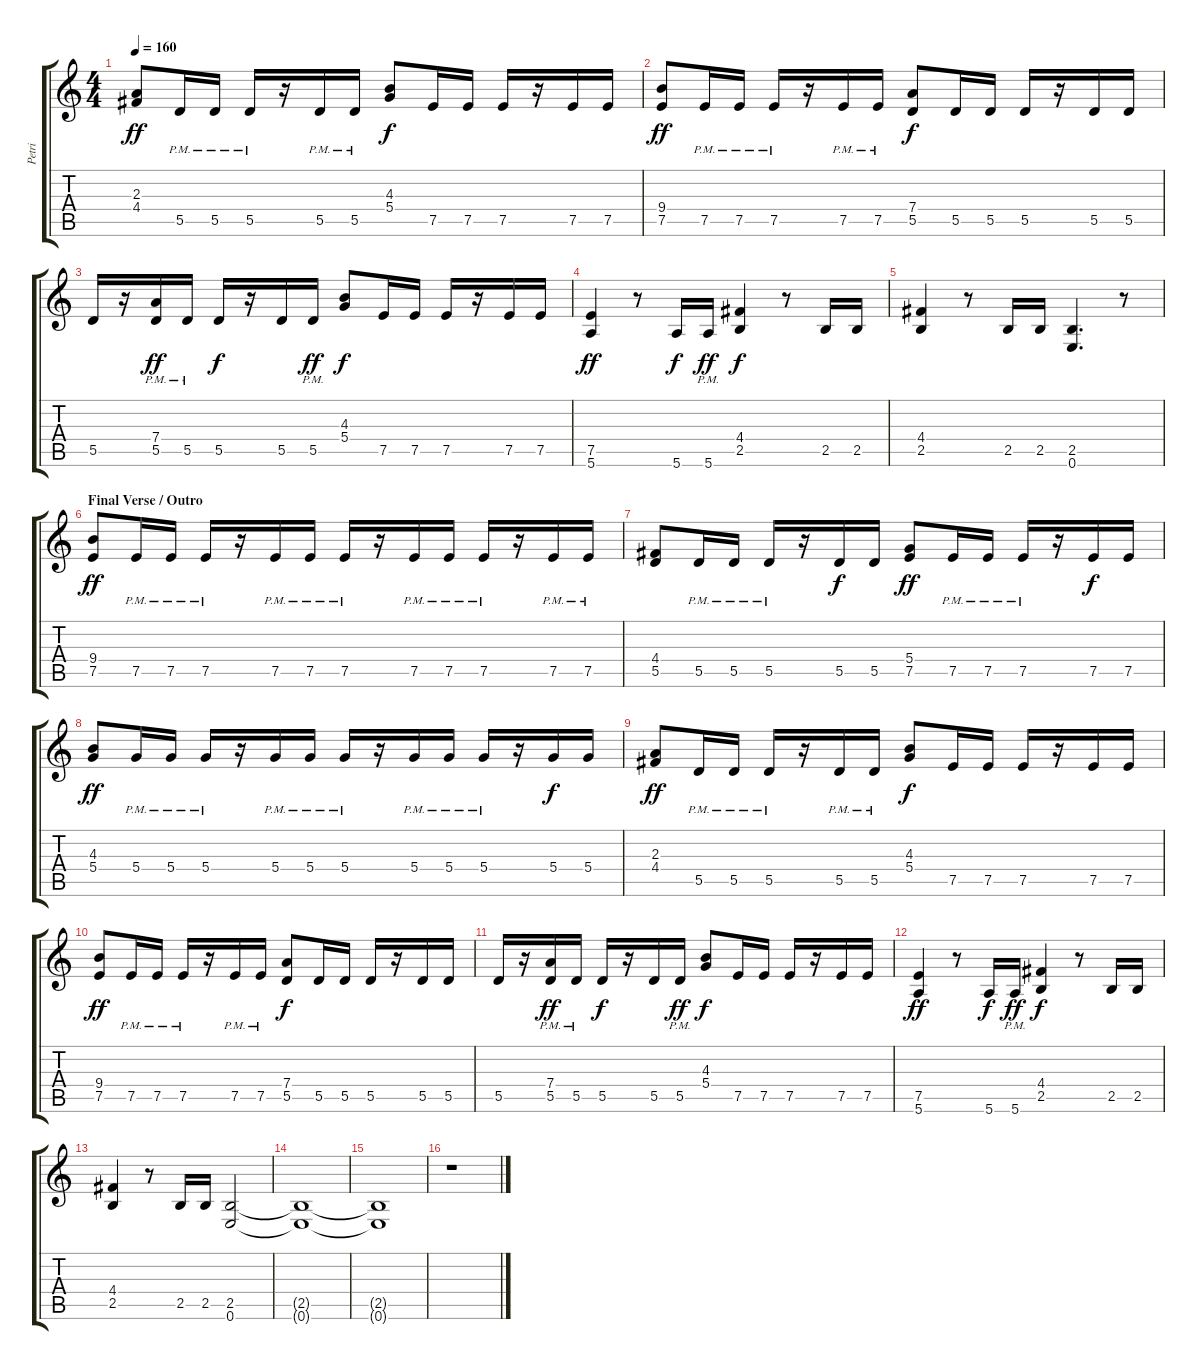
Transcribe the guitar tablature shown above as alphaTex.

\track ("Petri" "Petri") {instrument distortionguitar}
\staff {score tabs}
\tuning (E4 B3 G3 D3 A2 E2) {hide}
\ts (4 4)
\tempo 160
\clef g2
\ks c
(2.3 4.4).8{dy ff} 5.5{pm}.16 5.5{pm}.16 5.5{pm}.16 r.16 5.5{pm}.16 5.5{pm}.16 (4.3 5.4).8{dy f} 7.5.16 7.5.16 7.5.16 r.16 7.5.16 7.5.16 |
(9.4 7.5).8{dy ff} 7.5{pm}.16 7.5{pm}.16 7.5{pm}.16 r.16 7.5{pm}.16 7.5{pm}.16 (7.4 5.5).8{dy f} 5.5.16 5.5.16 5.5.16 r.16 5.5.16 5.5.16 |
5.5.16 r.16 (7.4 5.5{pm}).16{dy ff} 5.5{pm}.16 5.5.16{dy f} r.16 5.5.16 5.5{pm}.16{dy ff} (4.3 5.4).8{dy f} 7.5.16 7.5.16 7.5.16 r.16 7.5.16 7.5.16 |
(7.5 5.6).4{dy ff} r.8 5.6.16{dy f} 5.6{pm}.16{dy ff} (4.4 2.5).4{dy f} r.8 2.5.16 2.5.16 |
(4.4 2.5).4 r.8 2.5.16 2.5.16 (2.5 0.6).4{d} r.8 |
\section ("" "Final Verse / Outro")
(9.4 7.5).8{dy ff} 7.5{pm}.16 7.5{pm}.16 7.5{pm}.16 r.16 7.5{pm}.16 7.5{pm}.16 7.5{pm}.16 r.16 7.5{pm}.16 7.5{pm}.16 7.5{pm}.16 r.16 7.5{pm}.16 7.5{pm}.16 |
(4.4 5.5).8 5.5{pm}.16 5.5{pm}.16 5.5{pm}.16 r.16 5.5.16{dy f} 5.5.16 (5.4 7.5).8{dy ff} 7.5{pm}.16 7.5{pm}.16 7.5{pm}.16 r.16 7.5.16{dy f} 7.5.16 |
(4.3 5.4).8{dy ff} 5.4{pm}.16 5.4{pm}.16 5.4{pm}.16 r.16 5.4{pm}.16 5.4{pm}.16 5.4{pm}.16 r.16 5.4{pm}.16 5.4{pm}.16 5.4{pm}.16 r.16 5.4.16{dy f} 5.4.16 |
(2.3 4.4).8{dy ff} 5.5{pm}.16 5.5{pm}.16 5.5{pm}.16 r.16 5.5{pm}.16 5.5{pm}.16 (4.3 5.4).8{dy f} 7.5.16 7.5.16 7.5.16 r.16 7.5.16 7.5.16 |
(9.4 7.5).8{dy ff} 7.5{pm}.16 7.5{pm}.16 7.5{pm}.16 r.16 7.5{pm}.16 7.5{pm}.16 (7.4 5.5).8{dy f} 5.5.16 5.5.16 5.5.16 r.16 5.5.16 5.5.16 |
5.5.16 r.16 (7.4 5.5{pm}).16{dy ff} 5.5{pm}.16 5.5.16{dy f} r.16 5.5.16 5.5{pm}.16{dy ff} (4.3 5.4).8{dy f} 7.5.16 7.5.16 7.5.16 r.16 7.5.16 7.5.16 |
(7.5 5.6).4{dy ff} r.8 5.6.16{dy f} 5.6{pm}.16{dy ff} (4.4 2.5).4{dy f} r.8 2.5.16 2.5.16 |
(4.4 2.5).4 r.8 2.5.16 2.5.16 (2.5 0.6).2 |
(2.5{t} 0.6{t}).1 |
(2.5{t} 0.6{t}).1 |
r.1
